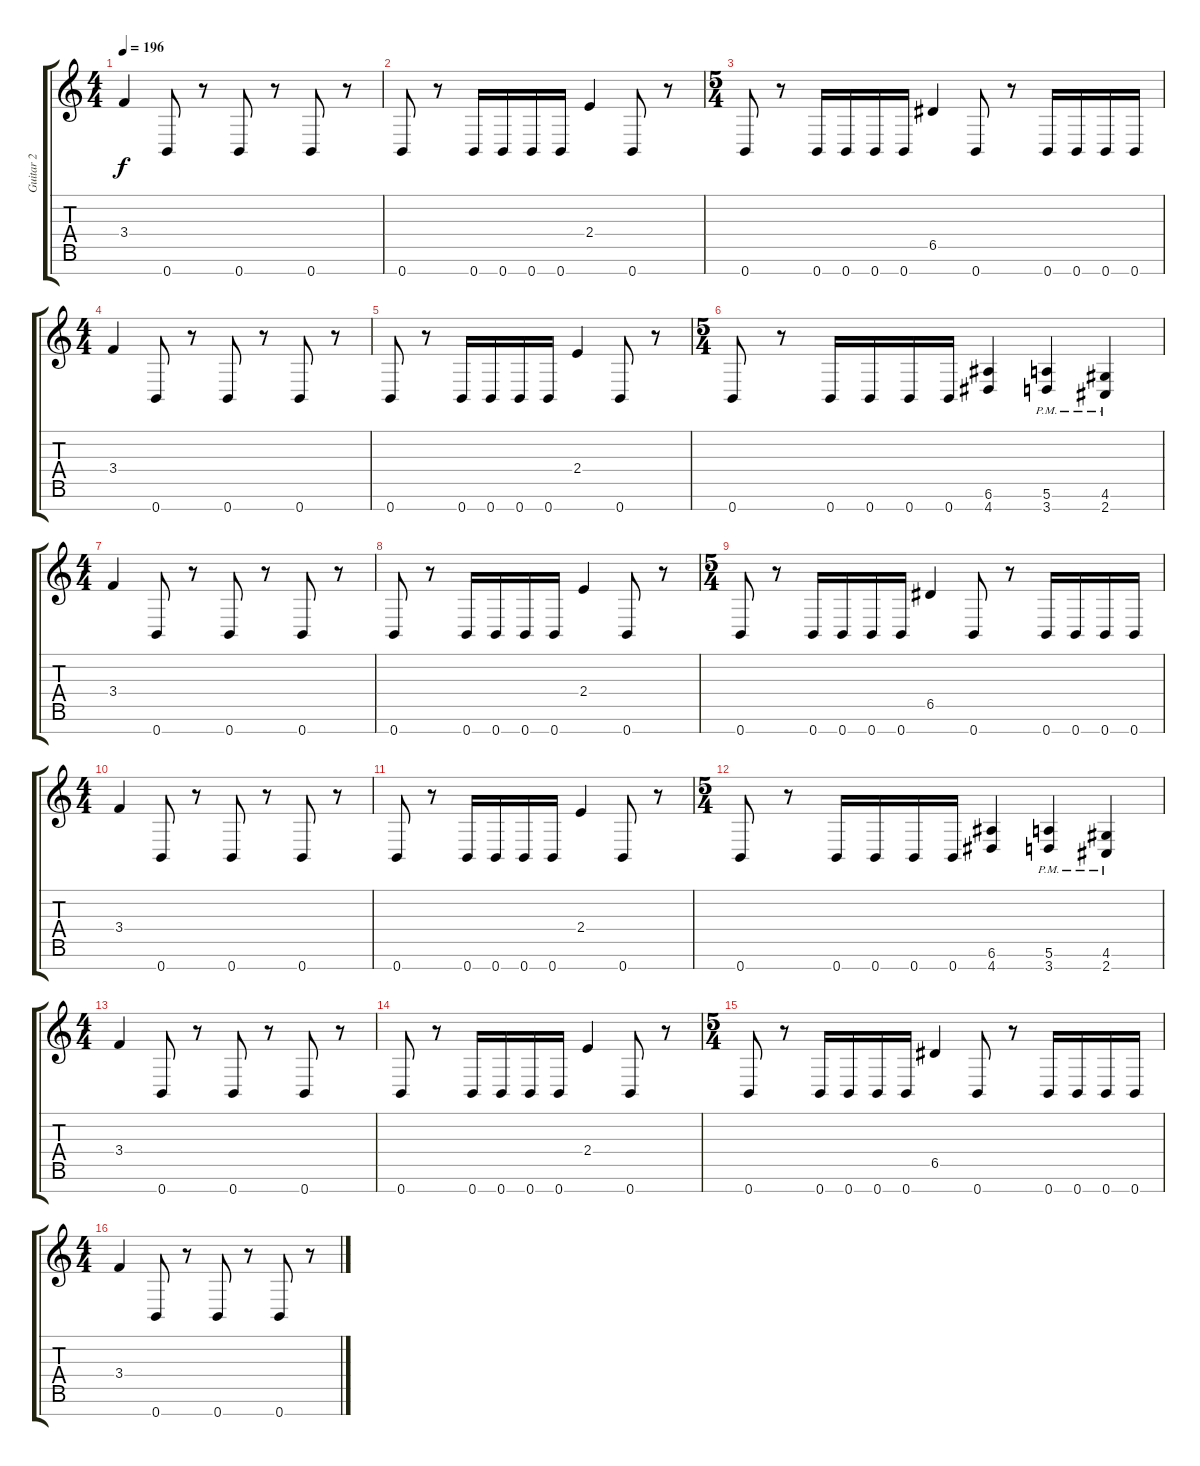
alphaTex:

\track ("Guitar 2" "Guitar 2") {instrument overdrivenguitar}
\staff {score tabs}
\tuning (E4 B3 G3 D3 A2 E2 B1) {hide}
\ts (4 4)
\tempo 196
\clef g2
\ks c
3.4.4{dy f} 0.7.8 r.8 0.7.8 r.8 0.7.8 r.8 |
0.7.8 r.8 0.7.16 0.7.16 0.7.16 0.7.16 2.4.4 0.7.8 r.8 |
\ts (5 4)
0.7.8 r.8 0.7.16 0.7.16 0.7.16 0.7.16 6.5.4 0.7.8 r.8 0.7.16 0.7.16 0.7.16 0.7.16 |
\ts (4 4)
3.4.4 0.7.8 r.8 0.7.8 r.8 0.7.8 r.8 |
0.7.8 r.8 0.7.16 0.7.16 0.7.16 0.7.16 2.4.4 0.7.8 r.8 |
\ts (5 4)
0.7.8 r.8 0.7.16 0.7.16 0.7.16 0.7.16 (6.6 4.7).4 (5.6{pm} 3.7{pm}).4 (4.6{pm} 2.7{pm}).4 |
\ts (4 4)
3.4.4 0.7.8 r.8 0.7.8 r.8 0.7.8 r.8 |
0.7.8 r.8 0.7.16 0.7.16 0.7.16 0.7.16 2.4.4 0.7.8 r.8 |
\ts (5 4)
0.7.8 r.8 0.7.16 0.7.16 0.7.16 0.7.16 6.5.4 0.7.8 r.8 0.7.16 0.7.16 0.7.16 0.7.16 |
\ts (4 4)
3.4.4 0.7.8 r.8 0.7.8 r.8 0.7.8 r.8 |
0.7.8 r.8 0.7.16 0.7.16 0.7.16 0.7.16 2.4.4 0.7.8 r.8 |
\ts (5 4)
0.7.8 r.8 0.7.16 0.7.16 0.7.16 0.7.16 (6.6 4.7).4 (5.6{pm} 3.7{pm}).4 (4.6{pm} 2.7{pm}).4 |
\ts (4 4)
3.4.4 0.7.8 r.8 0.7.8 r.8 0.7.8 r.8 |
0.7.8 r.8 0.7.16 0.7.16 0.7.16 0.7.16 2.4.4 0.7.8 r.8 |
\ts (5 4)
0.7.8 r.8 0.7.16 0.7.16 0.7.16 0.7.16 6.5.4 0.7.8 r.8 0.7.16 0.7.16 0.7.16 0.7.16 |
\ts (4 4)
3.4.4 0.7.8 r.8 0.7.8 r.8 0.7.8 r.8
